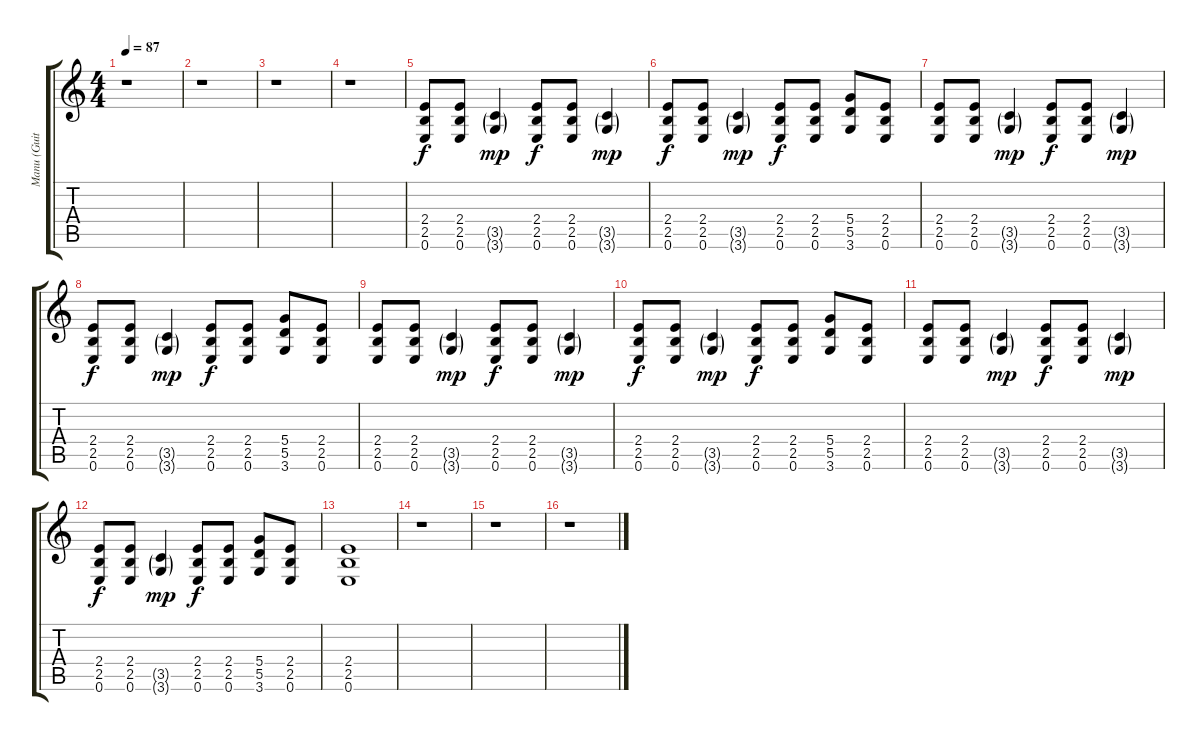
\track ("Manu (Guitare principale)" "Manu (Guit") {instrument overdrivenguitar}
\staff {score tabs}
\tuning (E4 B3 G3 D3 A2 E2) {hide}
\ts (4 4)
\tempo 87
\clef g2
\ks c
r.1{dy f} |
r.1 |
r.1 |
r.1 |
(2.4 2.5 0.6).8 (2.4 2.5 0.6).8 (3.5{g} 3.6{g}).4{dy mp} (2.4 2.5 0.6).8{dy f} (2.4 2.5 0.6).8 (3.5{g} 3.6{g}).4{dy mp} |
(2.4 2.5 0.6).8{dy f} (2.4 2.5 0.6).8 (3.5{g} 3.6{g}).4{dy mp} (2.4 2.5 0.6).8{dy f} (2.4 2.5 0.6).8 (5.4 5.5 3.6).8 (2.4 2.5 0.6).8 |
(2.4 2.5 0.6).8 (2.4 2.5 0.6).8 (3.5{g} 3.6{g}).4{dy mp} (2.4 2.5 0.6).8{dy f} (2.4 2.5 0.6).8 (3.5{g} 3.6{g}).4{dy mp} |
(2.4 2.5 0.6).8{dy f} (2.4 2.5 0.6).8 (3.5{g} 3.6{g}).4{dy mp} (2.4 2.5 0.6).8{dy f} (2.4 2.5 0.6).8 (5.4 5.5 3.6).8 (2.4 2.5 0.6).8 |
(2.4 2.5 0.6).8 (2.4 2.5 0.6).8 (3.5{g} 3.6{g}).4{dy mp} (2.4 2.5 0.6).8{dy f} (2.4 2.5 0.6).8 (3.5{g} 3.6{g}).4{dy mp} |
(2.4 2.5 0.6).8{dy f} (2.4 2.5 0.6).8 (3.5{g} 3.6{g}).4{dy mp} (2.4 2.5 0.6).8{dy f} (2.4 2.5 0.6).8 (5.4 5.5 3.6).8 (2.4 2.5 0.6).8 |
(2.4 2.5 0.6).8 (2.4 2.5 0.6).8 (3.5{g} 3.6{g}).4{dy mp} (2.4 2.5 0.6).8{dy f} (2.4 2.5 0.6).8 (3.5{g} 3.6{g}).4{dy mp} |
(2.4 2.5 0.6).8{dy f} (2.4 2.5 0.6).8 (3.5{g} 3.6{g}).4{dy mp} (2.4 2.5 0.6).8{dy f} (2.4 2.5 0.6).8 (5.4 5.5 3.6).8 (2.4 2.5 0.6).8 |
(2.4 2.5 0.6).1 |
r.1 |
r.1 |
r.1
